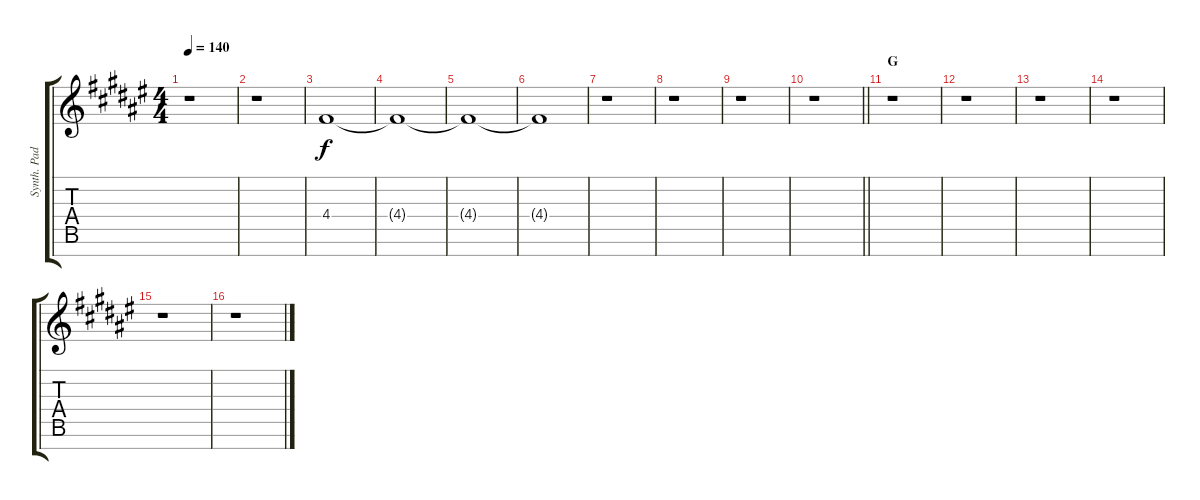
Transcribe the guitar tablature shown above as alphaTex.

\track ("Synth. Pad" "Synth. Pad") {instrument pad2warm}
\staff {score tabs}
\tuning (E5 B4 G4 D4 A3 E3 B2) {hide}
\ts (4 4)
\tempo 140
\clef g2
\ks f#
r.1{dy f} |
r.1 |
4.4.1 |
4.4{t}.1 |
4.4{t}.1 |
4.4{t}.1 |
r.1 |
r.1 |
r.1 |
\barLineRight lightlight
r.1 |
\section ("" "G")
r.1 |
r.1 |
r.1 |
r.1 |
r.1 |
r.1
